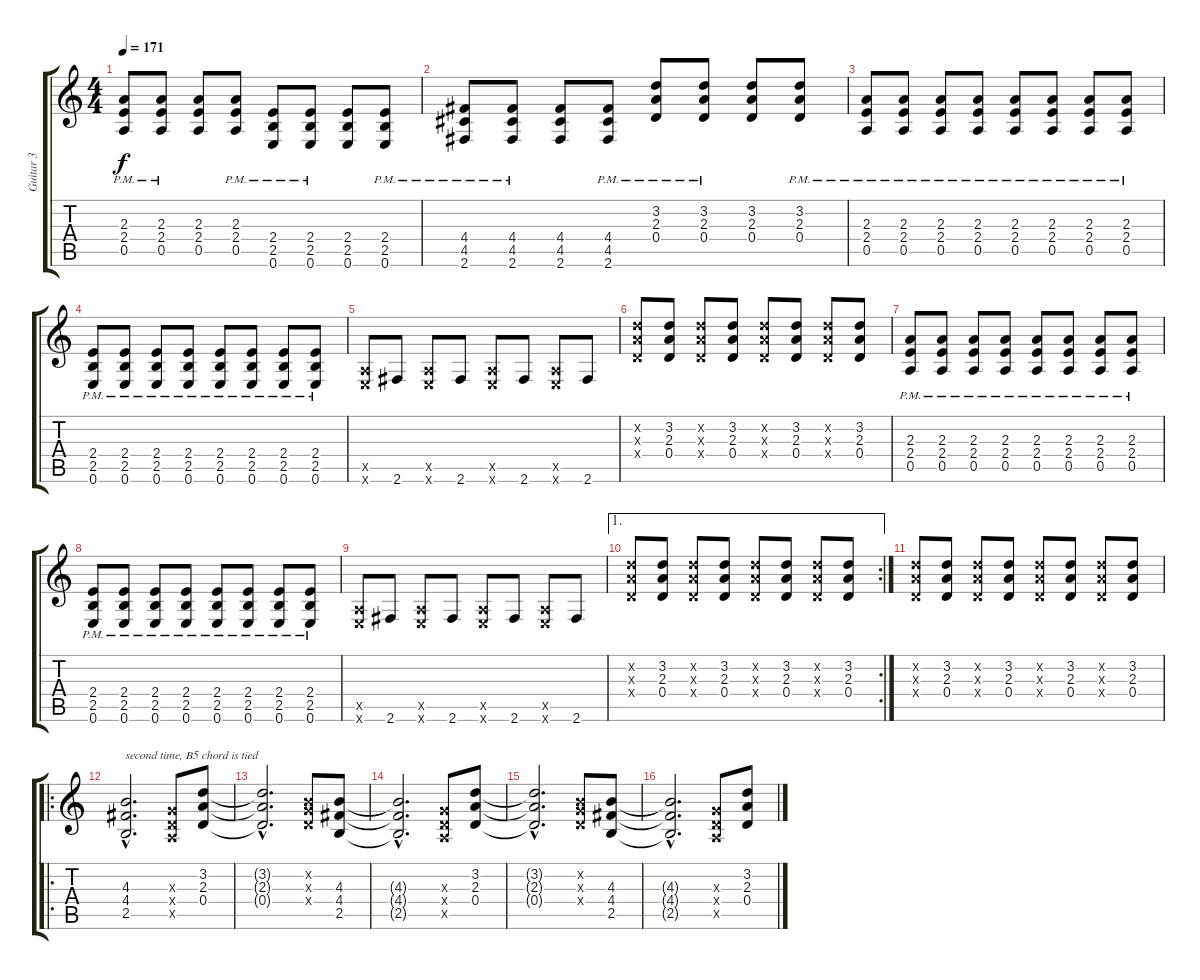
\track ("Guitar 3" "Guitar 3") {instrument electricguitarclean}
\staff {score tabs}
\tuning (E4 B3 G3 D3 A2 E2) {hide}
\ts (4 4)
\tempo 171
\clef g2
\ks c
(2.3{pm} 2.4{pm} 0.5{pm}).8{dy f} (2.3{pm} 2.4{pm} 0.5{pm}).8 (2.3 2.4 0.5).8 (2.3{pm} 2.4{pm} 0.5{pm}).8 (2.4{pm} 2.5{pm} 0.6{pm}).8 (2.4{pm} 2.5{pm} 0.6{pm}).8 (2.4 2.5 0.6).8 (2.4{pm} 2.5{pm} 0.6{pm}).8 |
(4.4{pm} 4.5{pm} 2.6{pm}).8 (4.4{pm} 4.5{pm} 2.6{pm}).8 (4.4 4.5 2.6).8 (4.4{pm} 4.5{pm} 2.6{pm}).8 (3.2{pm} 2.3{pm} 0.4{pm}).8 (3.2{pm} 2.3{pm} 0.4{pm}).8 (3.2 2.3 0.4).8 (3.2{pm} 2.3{pm} 0.4{pm}).8 |
(2.3{pm} 2.4{pm} 0.5{pm}).8 (2.3{pm} 2.4{pm} 0.5{pm}).8 (2.3{pm} 2.4{pm} 0.5{pm}).8 (2.3{pm} 2.4{pm} 0.5{pm}).8 (2.3{pm} 2.4{pm} 0.5{pm}).8 (2.3{pm} 2.4{pm} 0.5{pm}).8 (2.3{pm} 2.4{pm} 0.5{pm}).8 (2.3{pm} 2.4{pm} 0.5{pm}).8 |
(2.4{pm} 2.5{pm} 0.6{pm}).8 (2.4{pm} 2.5{pm} 0.6{pm}).8 (2.4{pm} 2.5{pm} 0.6{pm}).8 (2.4{pm} 2.5{pm} 0.6{pm}).8 (2.4{pm} 2.5{pm} 0.6{pm}).8 (2.4{pm} 2.5{pm} 0.6{pm}).8 (2.4{pm} 2.5{pm} 0.6{pm}).8 (2.4{pm} 2.5{pm} 0.6{pm}).8 |
(0.5{x} 0.6{x}).8 2.6.8 (0.5{x} 0.6{x}).8 2.6.8 (0.5{x} 0.6{x}).8 2.6.8 (0.5{x} 0.6{x}).8 2.6.8 |
(3.2{x} 2.3{x} 0.4{x}).8 (3.2 2.3 0.4).8 (3.2{x} 2.3{x} 0.4{x}).8 (3.2 2.3 0.4).8 (3.2{x} 2.3{x} 0.4{x}).8 (3.2 2.3 0.4).8 (3.2{x} 2.3{x} 0.4{x}).8 (3.2 2.3 0.4).8 |
(2.3{pm} 2.4{pm} 0.5{pm}).8 (2.3{pm} 2.4{pm} 0.5{pm}).8 (2.3{pm} 2.4{pm} 0.5{pm}).8 (2.3{pm} 2.4{pm} 0.5{pm}).8 (2.3{pm} 2.4{pm} 0.5{pm}).8 (2.3{pm} 2.4{pm} 0.5{pm}).8 (2.3{pm} 2.4{pm} 0.5{pm}).8 (2.3{pm} 2.4{pm} 0.5{pm}).8 |
(2.4{pm} 2.5{pm} 0.6{pm}).8 (2.4{pm} 2.5{pm} 0.6{pm}).8 (2.4{pm} 2.5{pm} 0.6{pm}).8 (2.4{pm} 2.5{pm} 0.6{pm}).8 (2.4{pm} 2.5{pm} 0.6{pm}).8 (2.4{pm} 2.5{pm} 0.6{pm}).8 (2.4{pm} 2.5{pm} 0.6{pm}).8 (2.4{pm} 2.5{pm} 0.6{pm}).8 |
(0.5{x} 0.6{x}).8 2.6.8 (0.5{x} 0.6{x}).8 2.6.8 (0.5{x} 0.6{x}).8 2.6.8 (0.5{x} 0.6{x}).8 2.6.8 |
\ae 1
\rc 2
(3.2{x} 2.3{x} 0.4{x}).8 (3.2 2.3 0.4).8 (3.2{x} 2.3{x} 0.4{x}).8 (3.2 2.3 0.4).8 (3.2{x} 2.3{x} 0.4{x}).8 (3.2 2.3 0.4).8 (3.2{x} 2.3{x} 0.4{x}).8 (3.2 2.3 0.4).8 |
(3.2{x} 2.3{x} 0.4{x}).8 (3.2 2.3 0.4).8 (3.2{x} 2.3{x} 0.4{x}).8 (3.2 2.3 0.4).8 (3.2{x} 2.3{x} 0.4{x}).8 (3.2 2.3 0.4).8 (3.2{x} 2.3{x} 0.4{x}).8 (3.2 2.3 0.4).8 |
\ro
(4.3{hac} 4.4{hac} 2.5{hac}).2{d txt "second time, B5 chord is tied"} (0.3{x} 0.4{x} 0.5{x}).8 (3.2 2.3 0.4).8 |
(3.2{hac t} 2.3{hac t} 0.4{hac t}).2{d} (0.2{x} 0.3{x} 0.4{x}).8 (4.3 4.4 2.5).8 |
(4.3{hac t} 4.4{hac t} 2.5{hac t}).2{d} (0.3{x} 0.4{x} 0.5{x}).8 (3.2 2.3 0.4).8 |
(3.2{hac t} 2.3{hac t} 0.4{hac t}).2{d} (0.2{x} 0.3{x} 0.4{x}).8 (4.3 4.4 2.5).8 |
(4.3{hac t} 4.4{hac t} 2.5{hac t}).2{d} (0.3{x} 0.4{x} 0.5{x}).8 (3.2 2.3 0.4).8
